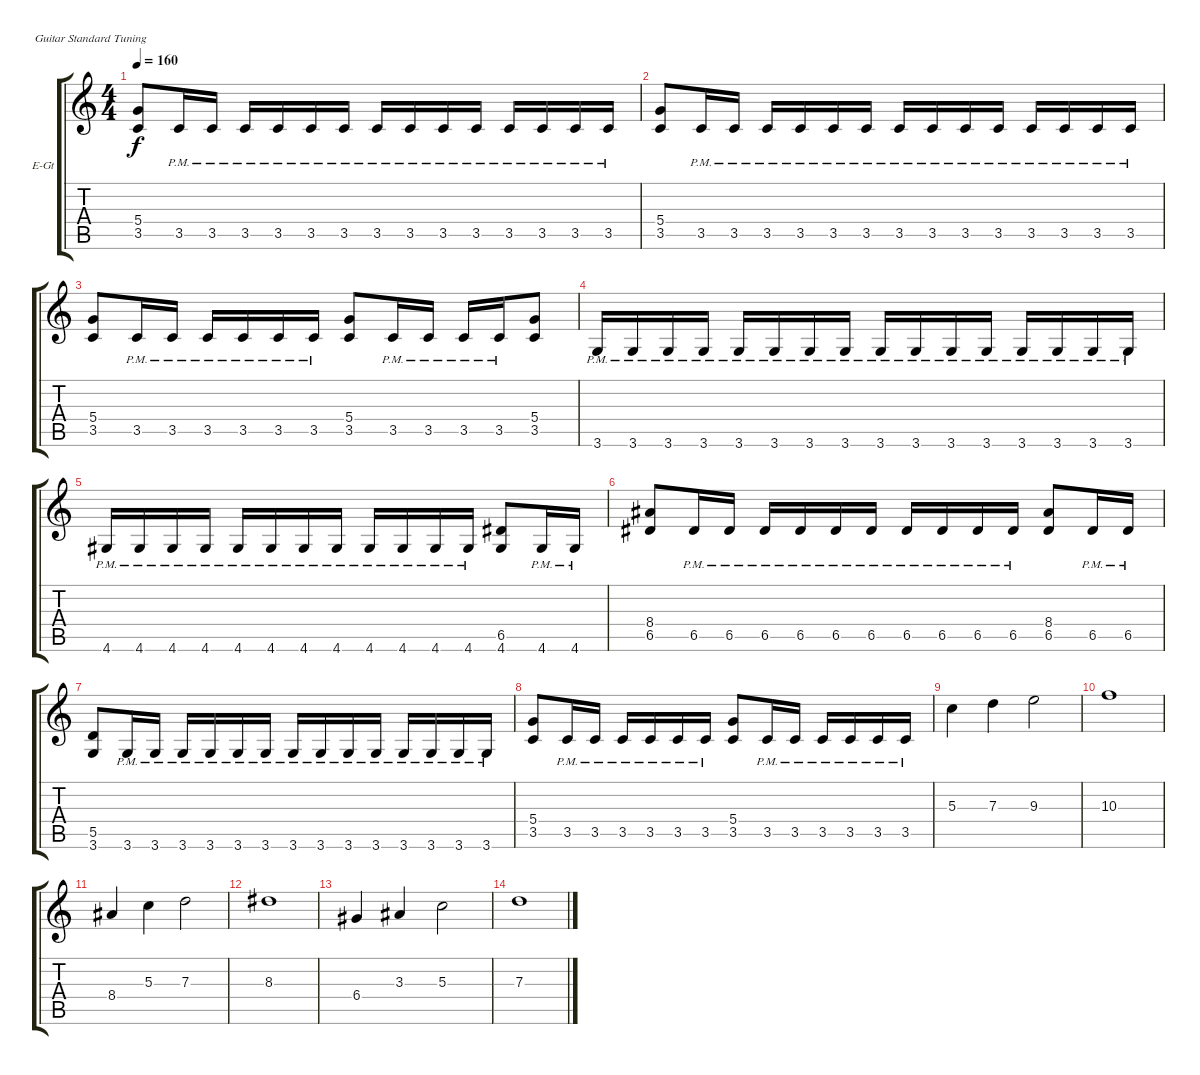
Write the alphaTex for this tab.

\defaultSystemsLayout 4
\bracketExtendMode groupsimilarinstruments
\firstSystemTrackNameOrientation horizontal
\otherSystemsTrackNameOrientation horizontal
\track ("Electric Guitar" "E-Gt") {instrument electricguitarclean}
\staff {score tabs}
\tuning (E4 B3 G3 D3 A2 E2)
\ts (4 4)
\tempo 160
\clef g2
\ks c
(3.5 5.4).8{dy f} 3.5{pm}.16 3.5{pm}.16 3.5{pm}.16 3.5{pm}.16 3.5{pm}.16 3.5{pm}.16 3.5{pm}.16 3.5{pm}.16 3.5{pm}.16 3.5{pm}.16 3.5{pm}.16 3.5{pm}.16 3.5{pm}.16 3.5{pm}.16 |
(3.5 5.4).8 3.5{pm}.16 3.5{pm}.16 3.5{pm}.16 3.5{pm}.16 3.5{pm}.16 3.5{pm}.16 3.5{pm}.16 3.5{pm}.16 3.5{pm}.16 3.5{pm}.16 3.5{pm}.16 3.5{pm}.16 3.5{pm}.16 3.5{pm}.16 |
(3.5 5.4).8 3.5{pm}.16 3.5{pm}.16 3.5{pm}.16 3.5{pm}.16 3.5{pm}.16 3.5{pm}.16 (3.5 5.4).8 3.5{pm}.16 3.5{pm}.16 3.5{pm}.16 3.5{pm}.16 (3.5 5.4).8 |
3.6{pm}.16 3.6{pm}.16 3.6{pm}.16 3.6{pm}.16 3.6{pm}.16 3.6{pm}.16 3.6{pm}.16 3.6{pm}.16 3.6{pm}.16 3.6{pm}.16 3.6{pm}.16 3.6{pm}.16 3.6{pm}.16 3.6{pm}.16 3.6{pm}.16 3.6{pm}.16 |
4.6{pm}.16 4.6{pm}.16 4.6{pm}.16 4.6{pm}.16 4.6{pm}.16 4.6{pm}.16 4.6{pm}.16 4.6{pm}.16 4.6{pm}.16 4.6{pm}.16 4.6{pm}.16 4.6{pm}.16 (4.6 6.5).8 4.6{pm}.16 4.6{pm}.16 |
(6.5 8.4).8 6.5{pm}.16 6.5{pm}.16 6.5{pm}.16 6.5{pm}.16 6.5{pm}.16 6.5{pm}.16 6.5{pm}.16 6.5{pm}.16 6.5{pm}.16 6.5{pm}.16 (6.5 8.4).8 6.5{pm}.16 6.5{pm}.16 |
(3.6 5.5).8 3.6{pm}.16 3.6{pm}.16 3.6{pm}.16 3.6{pm}.16 3.6{pm}.16 3.6{pm}.16 3.6{pm}.16 3.6{pm}.16 3.6{pm}.16 3.6{pm}.16 3.6{pm}.16 3.6{pm}.16 3.6{pm}.16 3.6{pm}.16 |
(3.5 5.4).8 3.5{pm}.16 3.5{pm}.16 3.5{pm}.16 3.5{pm}.16 3.5{pm}.16 3.5{pm}.16 (3.5 5.4).8 3.5{pm}.16 3.5{pm}.16 3.5{pm}.16 3.5{pm}.16 3.5{pm}.16 3.5{pm}.16 |
5.3.4 7.3.4 9.3.2 |
10.3.1 |
8.4.4 5.3.4 7.3.2 |
8.3.1 |
6.4.4 3.3.4 5.3.2 |
7.3.1
